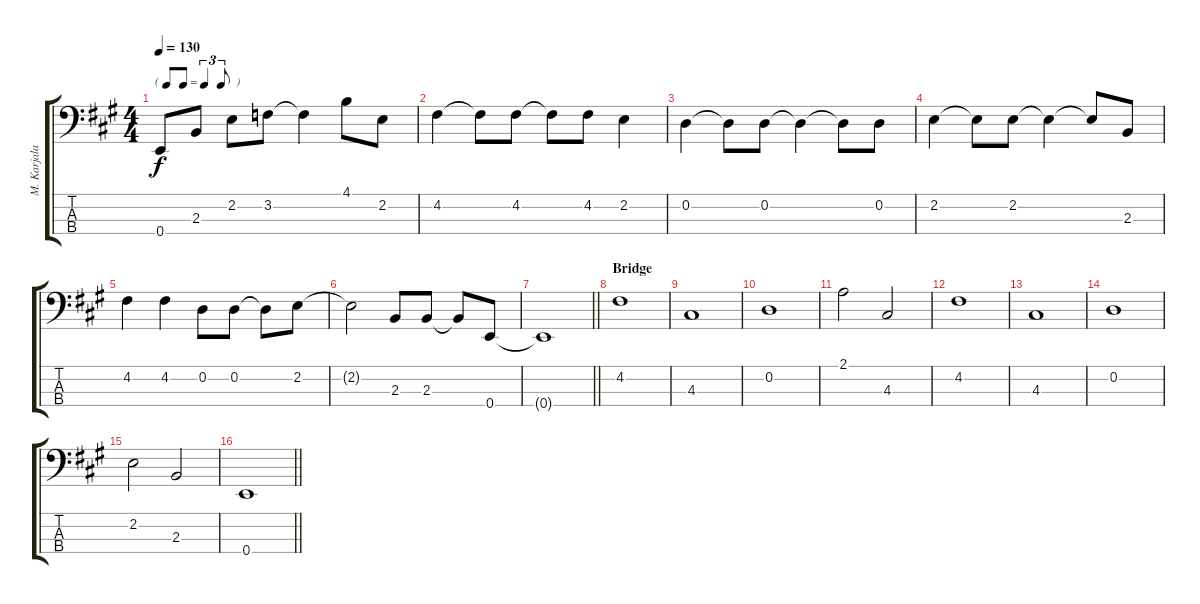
\track ("M. Karjalainen" "M. Karjala") {instrument acousticbass}
\staff {score tabs}
\tuning (G2 D2 A1 E1) {hide}
\ts (4 4)
\tf triplet8th
\tempo 130
\clef f4
\ks a
0.4.8{dy f} 2.3.8 2.2.8 3.2.8 3.2{t}.4 4.1.8 2.2.8 |
4.2.4 4.2{t}.8 4.2.8 4.2{t}.8 4.2.8 2.2.4 |
0.2.4 0.2{t}.8 0.2.8 0.2{t}.4 0.2{t}.8 0.2.8 |
2.2.4 2.2{t}.8 2.2.8 2.2{t}.4 2.2{t}.8 2.3.8 |
4.2.4 4.2.4 0.2.8 0.2.8 0.2{t}.8 2.2.8 |
2.2{t}.2 2.3.8 2.3.8 2.3{t}.8 0.4.8 |
\barLineRight lightlight
0.4{t}.1 |
\section ("" "Bridge")
4.2.1 |
4.3.1 |
0.2.1 |
2.1.2 4.3.2 |
4.2.1 |
4.3.1 |
0.2.1 |
2.2.2 2.3.2 |
\barLineRight lightlight
0.4.1
